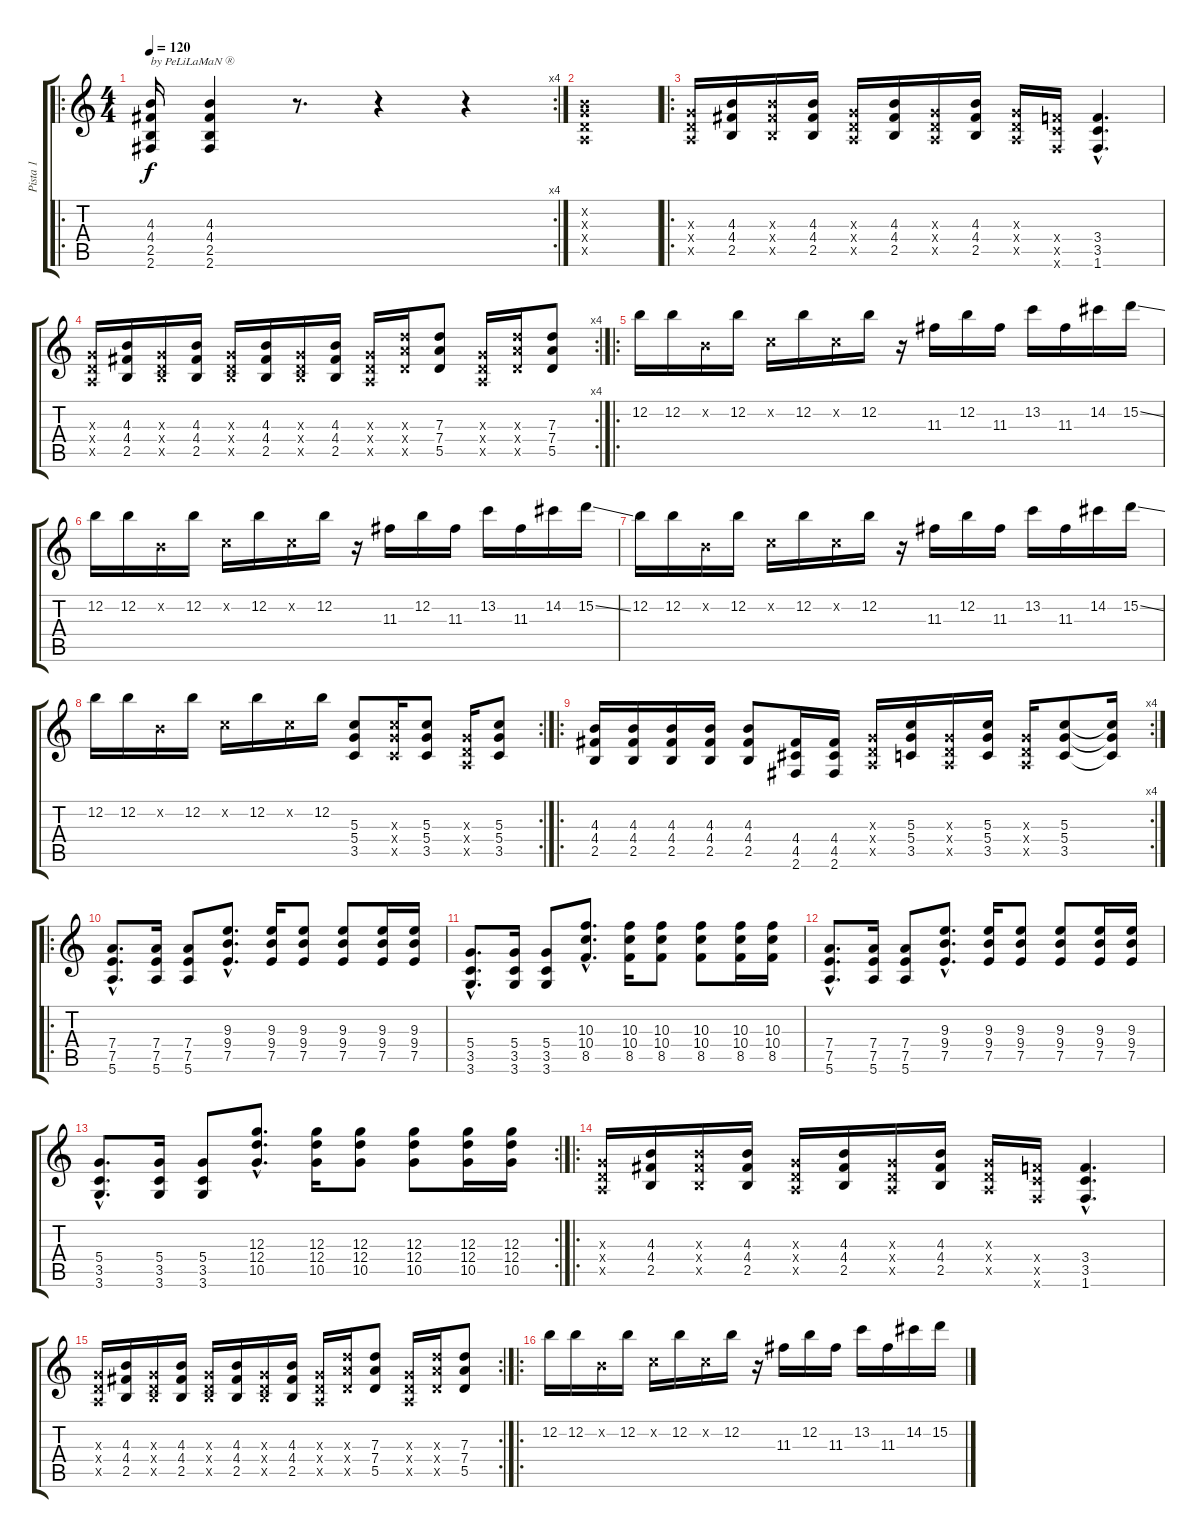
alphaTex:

\track ("Pista 1" "Pista 1") {instrument distortionguitar}
\staff {score tabs}
\tuning (E4 B3 G3 D3 A2 E2) {hide}
\ro
\rc 4
\ts (4 4)
\tempo 120
\clef g2
\ks c
(4.3 4.4 2.5 2.6).16{txt "by PeLiLaMaN ®" dy f instrument distortionguitar} (4.3 4.4 2.5 2.6).4 r.8{d} r.4 r.4 |
(0.2{x} 0.3{x} 0.4{x} 0.5{x}).1 |
\ro
(0.3{x} 0.4{x} 0.5{x}).16 (4.3 4.4 2.5).16 (4.3{x} 4.4{x} 2.5{x}).16 (4.3 4.4 2.5).16 (0.3{x} 0.4{x} 0.5{x}).16 (4.3 4.4 2.5).16 (0.3{x} 0.4{x} 0.5{x}).16 (4.3 4.4 2.5).16 (0.3{x} 0.4{x} 0.5{x}).16 (3.4{x} 3.5{x} 1.6{x}).16 (3.4{hac} 3.5{hac} 1.6{hac}).4{d} |
\rc 4
(0.3{x} 0.4{x} 0.5{x}).16 (4.3 4.4 2.5).16 (0.3{x} 0.4{x} 2.5{x}).16 (4.3 4.4 2.5).16 (0.3{x} 0.4{x} 2.5{x}).16 (4.3 4.4 2.5).16 (0.3{x} 0.4{x} 2.5{x}).16 (4.3 4.4 2.5).16 (0.3{x} 0.4{x} 0.5{x}).16 (7.3{x} 7.4{x} 5.5{x}).16 (7.3 7.4 5.5).8 (0.3{x} 0.4{x} 0.5{x}).16 (7.3{x} 7.4{x} 5.5{x}).16 (7.3 7.4 5.5).8 |
\ro
12.2.16 12.2.16 0.2{x}.16 12.2.16 1.2{x}.16 12.2.16 1.2{x}.16 12.2.16 r.16 11.3.16 12.2.16 11.3.16 13.2.16 11.3.16 14.2.16 15.2{ss}.16 |
12.2.16 12.2.16 0.2{x}.16 12.2.16 1.2{x}.16 12.2.16 1.2{x}.16 12.2.16 r.16 11.3.16 12.2.16 11.3.16 13.2.16 11.3.16 14.2.16 15.2{ss}.16 |
12.2.16 12.2.16 0.2{x}.16 12.2.16 1.2{x}.16 12.2.16 1.2{x}.16 12.2.16 r.16 11.3.16 12.2.16 11.3.16 13.2.16 11.3.16 14.2.16 15.2{ss}.16 |
\rc 2
12.2.16 12.2.16 0.2{x}.16 12.2.16 1.2{x}.16 12.2.16 1.2{x}.16 12.2.16 (5.3 5.4 3.5).8 (5.3{x} 5.4{x} 3.5{x}).16 (5.3 5.4 3.5).8 (0.3{x} 0.4{x} 0.5{x}).16 (5.3 5.4 3.5).8 |
\ro
\rc 4
(4.3 4.4 2.5).16 (4.3 4.4 2.5).16 (4.3 4.4 2.5).16 (4.3 4.4 2.5).16 (4.3 4.4 2.5).8 (4.4 4.5 2.6).16 (4.4 4.5 2.6).16 (0.3{x} 0.4{x} 0.5{x}).16 (5.3 5.4 3.5).16 (0.3{x} 0.4{x} 0.5{x}).16 (5.3 5.4 3.5).16 (0.3{x} 0.4{x} 0.5{x}).16 (5.3 5.4 3.5).8 (5.3{t} 5.4{t} 3.5{t}).16 |
\ro
(7.4{hac} 7.5{hac} 5.6{hac}).8{d} (7.4 7.5 5.6).16 (7.4 7.5 5.6).8 (9.3{hac} 9.4{hac} 7.5{hac}).8{d} (9.3 9.4 7.5).16 (9.3 9.4 7.5).8 (9.3 9.4 7.5).8 (9.3 9.4 7.5).16 (9.3 9.4 7.5).16 |
(5.4{hac} 3.5{hac} 3.6{hac}).8{d} (5.4 3.5 3.6).16 (5.4 3.5 3.6).8 (10.3{hac} 10.4{hac} 8.5{hac}).8{d} (10.3 10.4 8.5).16 (10.3 10.4 8.5).8 (10.3 10.4 8.5).8 (10.3 10.4 8.5).16 (10.3 10.4 8.5).16 |
(7.4{hac} 7.5{hac} 5.6{hac}).8{d} (7.4 7.5 5.6).16 (7.4 7.5 5.6).8 (9.3{hac} 9.4{hac} 7.5{hac}).8{d} (9.3 9.4 7.5).16 (9.3 9.4 7.5).8 (9.3 9.4 7.5).8 (9.3 9.4 7.5).16 (9.3 9.4 7.5).16 |
\rc 2
(5.4{hac} 3.5{hac} 3.6{hac}).8{d} (5.4 3.5 3.6).16 (5.4 3.5 3.6).8 (12.3{hac} 12.4{hac} 10.5{hac}).8{d} (12.3 12.4 10.5).16 (12.3 12.4 10.5).8 (12.3 12.4 10.5).8 (12.3 12.4 10.5).16 (12.3 12.4 10.5).16 |
\ro
(0.3{x} 0.4{x} 0.5{x}).16 (4.3 4.4 2.5).16 (4.3{x} 4.4{x} 2.5{x}).16 (4.3 4.4 2.5).16 (0.3{x} 0.4{x} 0.5{x}).16 (4.3 4.4 2.5).16 (0.3{x} 0.4{x} 0.5{x}).16 (4.3 4.4 2.5).16 (0.3{x} 0.4{x} 0.5{x}).16 (3.4{x} 3.5{x} 1.6{x}).16 (3.4{hac} 3.5{hac} 1.6{hac}).4{d} |
\rc 2
(0.3{x} 0.4{x} 0.5{x}).16 (4.3 4.4 2.5).16 (0.3{x} 0.4{x} 2.5{x}).16 (4.3 4.4 2.5).16 (0.3{x} 0.4{x} 2.5{x}).16 (4.3 4.4 2.5).16 (0.3{x} 0.4{x} 2.5{x}).16 (4.3 4.4 2.5).16 (0.3{x} 0.4{x} 0.5{x}).16 (7.3{x} 7.4{x} 5.5{x}).16 (7.3 7.4 5.5).8 (0.3{x} 0.4{x} 0.5{x}).16 (7.3{x} 7.4{x} 5.5{x}).16 (7.3 7.4 5.5).8 |
\ro
12.2.16 12.2.16 0.2{x}.16 12.2.16 1.2{x}.16 12.2.16 1.2{x}.16 12.2.16 r.16 11.3.16 12.2.16 11.3.16 13.2.16 11.3.16 14.2.16 15.2{ss}.16
